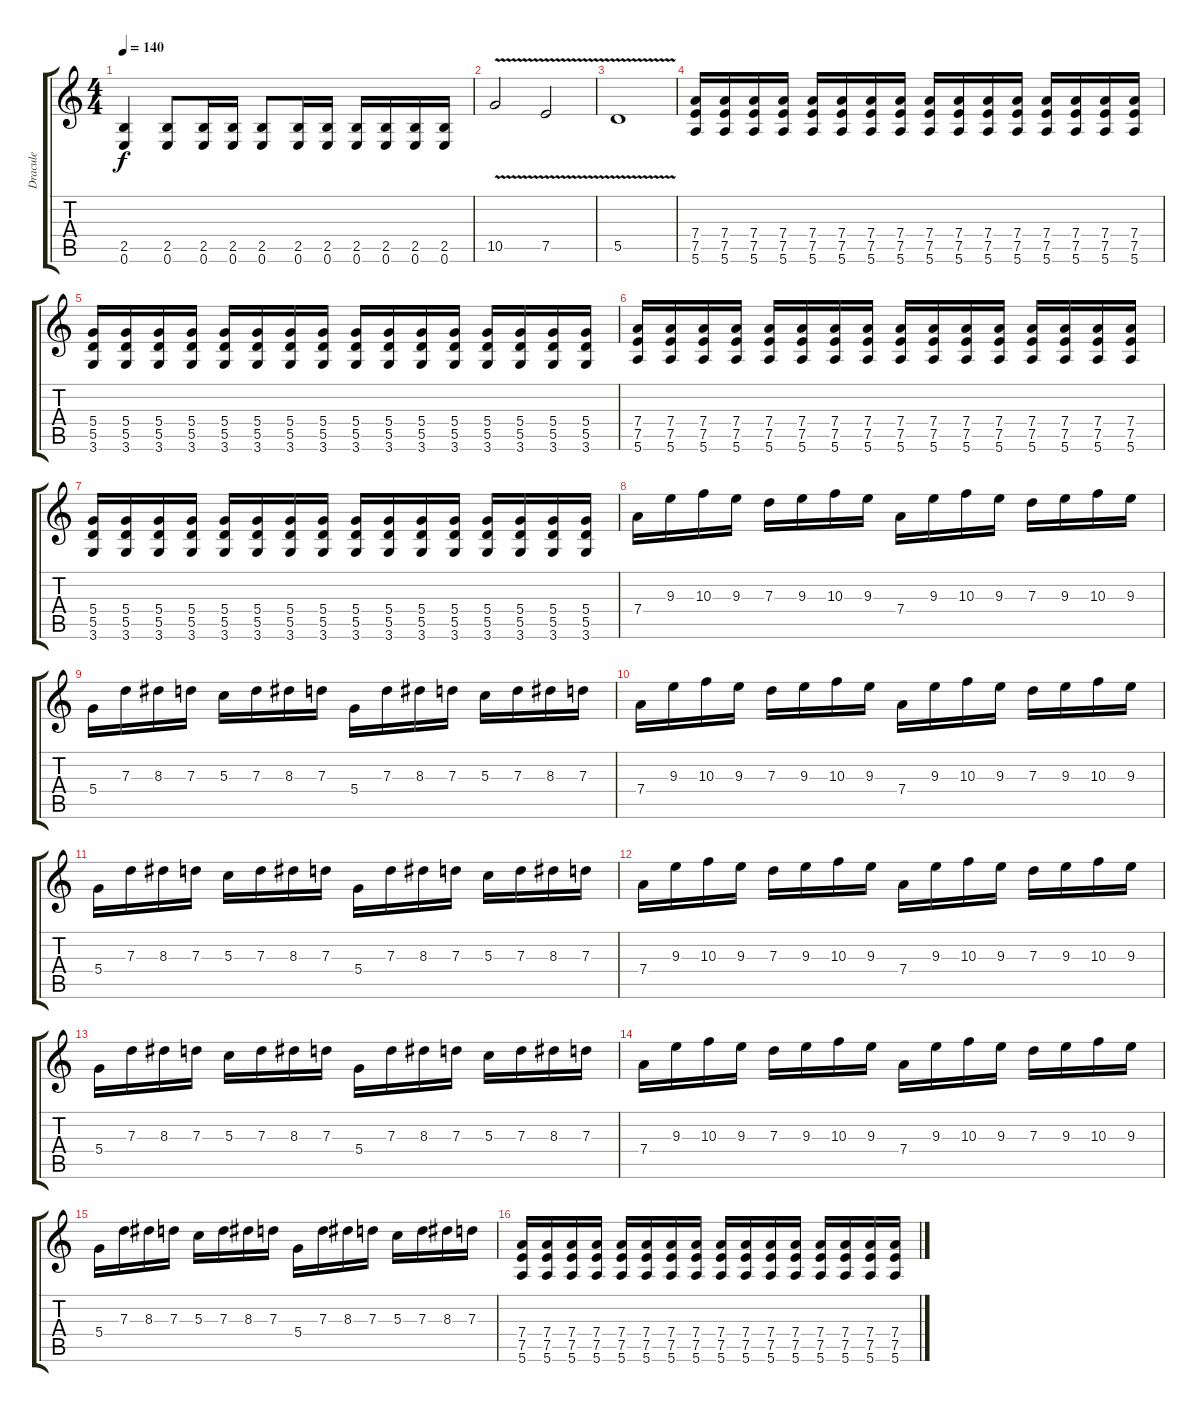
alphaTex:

\track ("Dracule" "Dracule") {instrument distortionguitar}
\staff {score tabs}
\tuning (E4 B3 G3 D3 A2 E2) {hide}
\ts (4 4)
\tempo 140
\clef g2
\ks c
(2.5 0.6).4{dy f} (2.5 0.6).8 (2.5 0.6).16 (2.5 0.6).16 (2.5 0.6).8 (2.5 0.6).16 (2.5 0.6).16 (2.5 0.6).16 (2.5 0.6).16 (2.5 0.6).16 (2.5 0.6).16 |
10.5{v}.2 7.5{v}.2 |
5.5{v}.1 |
(7.4 7.5 5.6).16 (7.4 7.5 5.6).16 (7.4 7.5 5.6).16 (7.4 7.5 5.6).16 (7.4 7.5 5.6).16 (7.4 7.5 5.6).16 (7.4 7.5 5.6).16 (7.4 7.5 5.6).16 (7.4 7.5 5.6).16 (7.4 7.5 5.6).16 (7.4 7.5 5.6).16 (7.4 7.5 5.6).16 (7.4 7.5 5.6).16 (7.4 7.5 5.6).16 (7.4 7.5 5.6).16 (7.4 7.5 5.6).16 |
(5.4 5.5 3.6).16 (5.4 5.5 3.6).16 (5.4 5.5 3.6).16 (5.4 5.5 3.6).16 (5.4 5.5 3.6).16 (5.4 5.5 3.6).16 (5.4 5.5 3.6).16 (5.4 5.5 3.6).16 (5.4 5.5 3.6).16 (5.4 5.5 3.6).16 (5.4 5.5 3.6).16 (5.4 5.5 3.6).16 (5.4 5.5 3.6).16 (5.4 5.5 3.6).16 (5.4 5.5 3.6).16 (5.4 5.5 3.6).16 |
(7.4 7.5 5.6).16 (7.4 7.5 5.6).16 (7.4 7.5 5.6).16 (7.4 7.5 5.6).16 (7.4 7.5 5.6).16 (7.4 7.5 5.6).16 (7.4 7.5 5.6).16 (7.4 7.5 5.6).16 (7.4 7.5 5.6).16 (7.4 7.5 5.6).16 (7.4 7.5 5.6).16 (7.4 7.5 5.6).16 (7.4 7.5 5.6).16 (7.4 7.5 5.6).16 (7.4 7.5 5.6).16 (7.4 7.5 5.6).16 |
(5.4 5.5 3.6).16 (5.4 5.5 3.6).16 (5.4 5.5 3.6).16 (5.4 5.5 3.6).16 (5.4 5.5 3.6).16 (5.4 5.5 3.6).16 (5.4 5.5 3.6).16 (5.4 5.5 3.6).16 (5.4 5.5 3.6).16 (5.4 5.5 3.6).16 (5.4 5.5 3.6).16 (5.4 5.5 3.6).16 (5.4 5.5 3.6).16 (5.4 5.5 3.6).16 (5.4 5.5 3.6).16 (5.4 5.5 3.6).16 |
7.4.16 9.3.16 10.3.16 9.3.16 7.3.16 9.3.16 10.3.16 9.3.16 7.4.16 9.3.16 10.3.16 9.3.16 7.3.16 9.3.16 10.3.16 9.3.16 |
5.4.16 7.3.16 8.3.16 7.3.16 5.3.16 7.3.16 8.3.16 7.3.16 5.4.16 7.3.16 8.3.16 7.3.16 5.3.16 7.3.16 8.3.16 7.3.16 |
7.4.16 9.3.16 10.3.16 9.3.16 7.3.16 9.3.16 10.3.16 9.3.16 7.4.16 9.3.16 10.3.16 9.3.16 7.3.16 9.3.16 10.3.16 9.3.16 |
5.4.16 7.3.16 8.3.16 7.3.16 5.3.16 7.3.16 8.3.16 7.3.16 5.4.16 7.3.16 8.3.16 7.3.16 5.3.16 7.3.16 8.3.16 7.3.16 |
7.4.16 9.3.16 10.3.16 9.3.16 7.3.16 9.3.16 10.3.16 9.3.16 7.4.16 9.3.16 10.3.16 9.3.16 7.3.16 9.3.16 10.3.16 9.3.16 |
5.4.16 7.3.16 8.3.16 7.3.16 5.3.16 7.3.16 8.3.16 7.3.16 5.4.16 7.3.16 8.3.16 7.3.16 5.3.16 7.3.16 8.3.16 7.3.16 |
7.4.16 9.3.16 10.3.16 9.3.16 7.3.16 9.3.16 10.3.16 9.3.16 7.4.16 9.3.16 10.3.16 9.3.16 7.3.16 9.3.16 10.3.16 9.3.16 |
5.4.16 7.3.16 8.3.16 7.3.16 5.3.16 7.3.16 8.3.16 7.3.16 5.4.16 7.3.16 8.3.16 7.3.16 5.3.16 7.3.16 8.3.16 7.3.16 |
(7.4 7.5 5.6).16 (7.4 7.5 5.6).16 (7.4 7.5 5.6).16 (7.4 7.5 5.6).16 (7.4 7.5 5.6).16 (7.4 7.5 5.6).16 (7.4 7.5 5.6).16 (7.4 7.5 5.6).16 (7.4 7.5 5.6).16 (7.4 7.5 5.6).16 (7.4 7.5 5.6).16 (7.4 7.5 5.6).16 (7.4 7.5 5.6).16 (7.4 7.5 5.6).16 (7.4 7.5 5.6).16 (7.4 7.5 5.6).16
